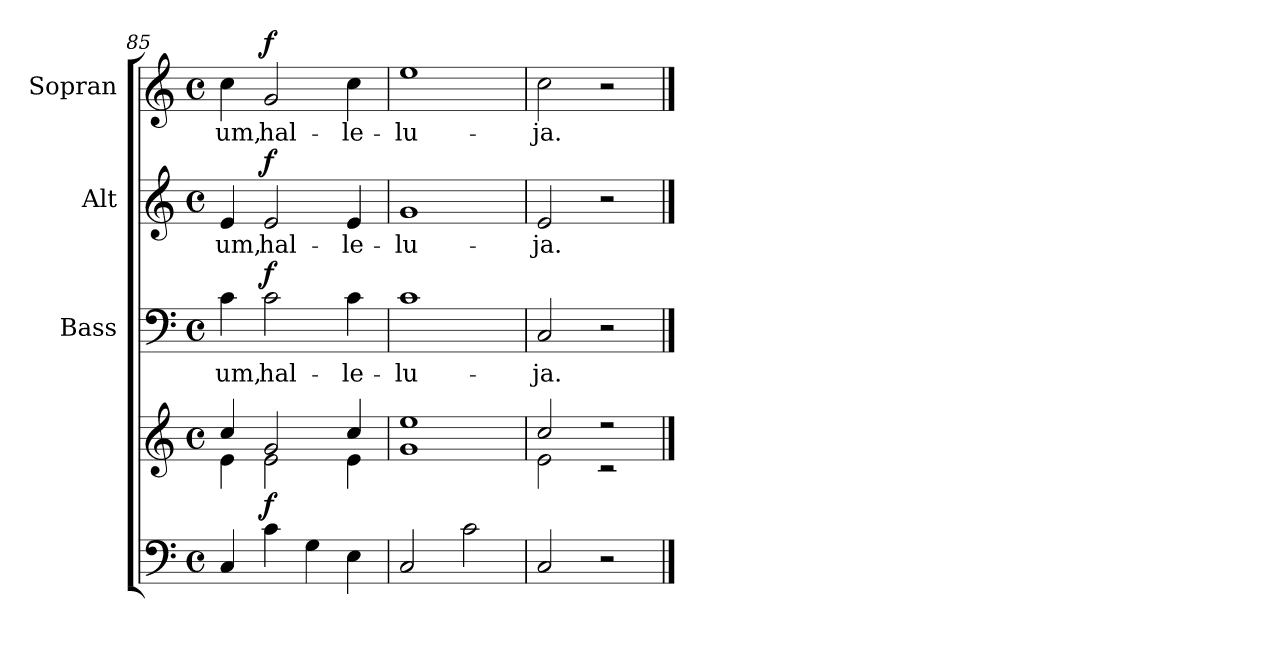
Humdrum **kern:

**kern	**kern	**dynam	**kern	**text	**dynam	**kern	**text	**dynam	**kern	**text	**dynam
*part4	*part4	*part4	*part3	*part3	*part3	*part2	*part2	*part2	*part1	*part1	*part1
*staff5	*staff4	*staff4/5	*staff3	*staff3	*staff3	*staff2	*staff2	*staff2	*staff1	*staff1	*staff1
*	*	*	*I"Bass	*	*	*I"Alt	*	*	*I"Sopran	*	*
*	*	*	*I'B.	*	*	*I'A.	*	*	*I'S.	*	*
*clefF4	*clefG2	*	*clefF4	*	*	*clefG2	*	*	*clefG2	*	*
*k[]	*k[]	*	*k[]	*	*	*k[]	*	*	*k[]	*	*
*C:	*C:	*	*C:	*	*	*C:	*	*	*C:	*	*
*M4/4	*M4/4	*	*M4/4	*	*	*M4/4	*	*	*M4/4	*	*
*met(c)	*met(c)	*	*met(c)	*	*	*met(c)	*	*	*met(c)	*	*
=85	=85	=85	=85	=85	=85	=85	=85	=85	=85	=85	=85
*	*^	*	*	*	*	*	*	*	*	*	*
!	!	!	!	!	!LO:LY:b	!	!	!LO:LY:b	!	!	!LO:LY:b	!
4C/	4cc/	4e\	.	4c\	-um,	.	4e/	-um,	.	4cc\	-um,	.
!	!	!	!LO:DY:b	!	!LO:LY:b	!LO:DY:a	!	!LO:LY:b	!LO:DY:a	!	!LO:LY:b	!LO:DY:a
4c\	2g/	2e\	f	2c\	hal-	f	2e/	hal-	f	2g/	hal-	f
4G\	.	.	.	.	.	.	.	.	.	.	.	.
!	!	!	!	!	!LO:LY:b	!	!	!LO:LY:b	!	!	!LO:LY:b	!
4E\	4cc/	4e\	.	4c\	-le-	.	4e/	-le-	.	4cc\	-le-	.
=86	=86	=86	=86	=86	=86	=86	=86	=86	=86	=86	=86	=86
!	!	!	!	!	!LO:LY:b	!	!	!LO:LY:b	!	!	!LO:LY:b	!
2C/	1ee	1g	.	1c	-lu-	.	1g	-lu-	.	1ee	-lu-	.
2c\	.	.	.	.	.	.	.	.	.	.	.	.
=87	=87	=87	=87	=87	=87	=87	=87	=87	=87	=87	=87	=87
!	!	!	!	!	!LO:LY:b	!	!	!LO:LY:b	!	!	!LO:LY:b	!
2C/	2cc/	2e\	.	2C/	-ja.	.	2e/	-ja.	.	2cc\	-ja.	.
2r	2r	2r	.	2r	.	.	2r	.	.	2r	.	.
*	*v	*v	*	*	*	*	*	*	*	*	*	*
==	==	==	==	==	==	==	==	==	==	==	==
*-	*-	*-	*-	*-	*-	*-	*-	*-	*-	*-	*-
